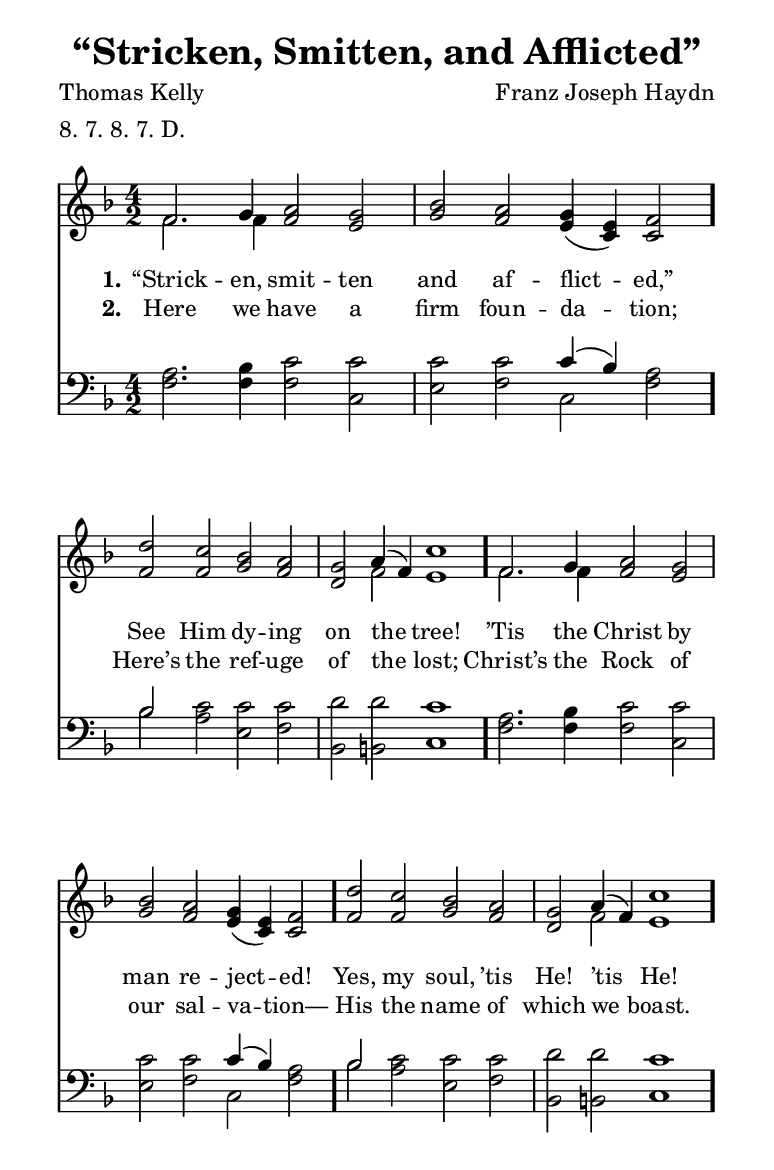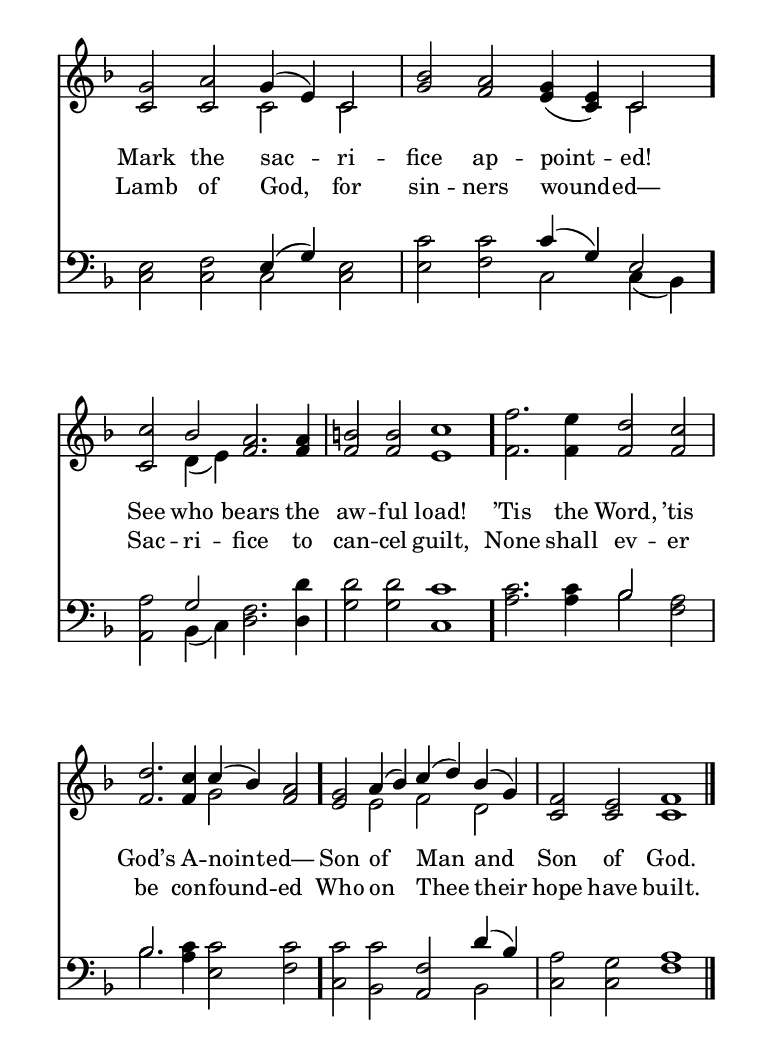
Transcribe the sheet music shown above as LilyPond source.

\include "common/global.ily"
\paper {
  \include "common/paper.ily"
  systems-per-page = ##f
}

\header{
  %gospel
  hymnnumber = "36"
  title = "“Stricken, Smitten, and Afflicted”"
  tunename = "Austria" % see https://hymnary.org/tune/austrian_hymn_haydn
  meter = "8. 7. 8. 7. D."
  poet = "Thomas Kelly" % see https://hymnary.org/text/stricken_smitten_and_afflicted_see_him_d
  composer = "Franz Joseph Haydn"
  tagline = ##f
}

% for fermata in MIDI
ta = { \tempo 2=90 }
tb = { \tempo 2=45 }

patternAA = { c2. c4 c2 c2 | c2 c2 c4( c4) c2 }
patternAB = { c2. c4 c2 c2 | c2 c2 c2      c2 }

patternBA = { c2 c2 c2 c2 | c2 c4( c4) c1 }
patternBB = { c2 c2 c2 c2 | c2 c2      c1 }

patternCA = { c2 c2 c4( c4) c2 | c2 c2 c4( c4) c2      }
patternCB = { c2 c2 c2      c2 | c2 c2 c4( c4) c2      }
patternCC = { c2 c2 c2      c2 | c2 c2 c2      c4( c4) }

patternDA = { c2 c2      c2. c4 | c2 c2 c1 }
patternDB = { c2 c4( c4) c2. c4 | c2 c2 c1 }

patternEA = { c2. c4 c2 c2 | c2. c4 c4( c4) c2 }
patternEB = { c2. c4 c2 c2 | c2. c4 c2      c2 }

patternFA = { c2 c4( c4) c4( c4) c4( c4) | c2 c2 c1 }
patternFB = { c2 c2      c2      c2      | c2 c2 c1 }
patternFC = { c2 c2      c2      c4( c4) | c2 c2 c1 }

global = {
  \include "common/overrides.ily"
  \override Staff.TimeSignature.style = #'numbered
  \time 4/2
  \override Score.MetronomeMark.transparent = ##t % hide all fermata changes too
  \ta
  \key f \major
  \autoBeamOff
}

notesSoprano = {
\global
\relative c' {

  \changePitch \patternAA { f g a g | bes a g e f }
  \changePitch \patternBA { d' c bes a | g a f c' }
  \changePitch \patternAA { f, g a g | bes a g e f }
  \changePitch \patternBA { d' c bes a | g a f c' }

  \changePitch \patternCA { g a g e c | bes' a g e c }
  \changePitch \patternDA { c' bes a a | b b c }
  \changePitch \patternEA { f e d c | d c c bes a }
  \changePitch \patternFA { g a bes c d bes g | f e f }

  \bar "|."

}
}

notesAlto = {
\global
\relative e' {

  \changePitch \patternAA { f f f e | g f e c c }
  \changePitch \patternBB { f f g f | d f e }
  \changePitch \patternAA { f f f e | g f e c c }
  \changePitch \patternBB { f f g f | d f e }

  \changePitch \patternCB { c c c c | g' f e c c }
  \changePitch \patternDB { c d e f f | f f e }
  \changePitch \patternEB { f f f f | f f g f }
  \changePitch \patternFB { e e f d | c c c }

}
}

notesTenor = {
\global
\relative a {

  \changePitch \patternAA { a bes c c | c c c bes a }
  \changePitch \patternBB { bes c c c | d d c }
  \changePitch \patternAA { a bes c c | c c c bes a }
  \changePitch \patternBB { bes c c c | d d c }

  \changePitch \patternCA { e, f e g e | c' c c g e }
  \changePitch \patternDA { a g f d' | d d c }
  \changePitch \patternEB { c c bes a | bes c c c }
  \changePitch \patternFC { c c f, d' bes | a g a }

}
}

notesBass = {
\global
\relative f {

  \changePitch \patternAB { f f f c | e f c f }
  \changePitch \patternBB { bes a e f | bes, b c }
  \changePitch \patternAB { f f f c | e f c f }
  \changePitch \patternBB { bes a e f | bes, b c }

  \changePitch \patternCC { c c c c | e f c c bes }
  \changePitch \patternDB { a bes c d d | g g c, }
  \changePitch \patternEB { a' a bes f | bes a e f }
  \changePitch \patternFB { c bes a bes | c c f }

}
}

wordsA = \lyricmode {
\set stanza = "1."

“Strick -- en, smit -- ten and af -- flict -- ed,” \bar "."
See Him dy -- ing on the tree! \bar "."
’Tis the Christ by man re -- ject -- ed! \bar "."
Yes, my soul, ’tis He! ’tis He! \bar "."
Mark the sac -- ri -- fice ap -- point -- ed! \bar "."
See who bears the aw -- ful load! \bar "."
’Tis the Word, ’tis God’s A -- noint -- ed— \bar "."
Son of Man and Son of God. \bar "."

}

wordsB = \lyricmode {
\set stanza = "2."

Here we have a firm foun -- da -- tion;
Here’s the ref -- uge of the lost;
Christ’s the Rock of our sal -- va -- tion—
His the name of which we boast.
Lamb of God, for sin -- ners wound -- ed—
Sac -- ri -- fice to can -- cel guilt,
None shall ev -- er be con -- found -- ed
Who on Thee their hope have built.

}

\score {
  \context ChoirStaff <<
    \context Staff = upper <<
      \set Staff.autoBeaming = ##f
      \set ChoirStaff.systemStartDelimiter = #'SystemStartBar
      \set ChoirStaff.printPartCombineTexts = ##f
      \partcombine #'(2 . 11) \notesSoprano \notesAlto
      \context NullVoice = sopranos { \voiceOne << \notesSoprano >> }
      \context Lyrics = one   \lyricsto sopranos \wordsA
      \context Lyrics = two   \lyricsto sopranos \wordsB
    >>
    \context Staff = men <<
      \set Staff.autoBeaming = ##f
      \clef bass
      \set ChoirStaff.printPartCombineTexts = ##f
      \partcombine #'(2 . 11) \notesTenor \notesBass
    >>
  >>
  \layout {
    \include "common/layout.ily"
  }
  #(cond ((ly:get-option 'eog-midi-permitted) #{ \midi{
    \include "common/midi.ily"
  } #}))
}

\version "2.19.49"  % necessary for upgrading to future LilyPond versions.

% vi:set et ts=2 sw=2 ai nocindent syntax=lilypond:
